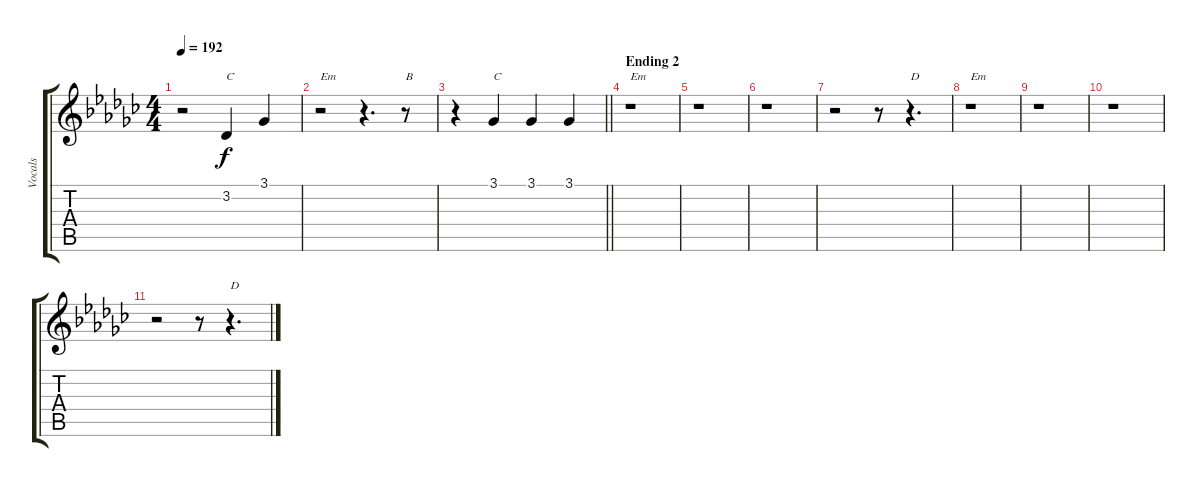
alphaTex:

\track ("Vocals" "Vocals") {instrument sopranosax}
\staff {score tabs}
\tuning (Eb4 Bb3 Gb3 Db3 Ab2 Eb2) {hide}
\ts (4 4)
\tempo 192
\clef g2
\ks ebminor
r.2{dy f} 3.2.4{txt "C"} 3.1.4 |
r.2{txt "Em"} r.4{d} r.8{txt "B"} |
\barLineRight lightlight
r.4 3.1.4{txt "C"} 3.1.4 3.1.4 |
\section ("" "Ending 2")
r.1{txt "Em"} |
r.1 |
r.1 |
r.2 r.8 r.4{d txt "D"} |
r.1{txt "Em"} |
r.1 |
r.1 |
r.2 r.8 r.4{d txt "D"}
